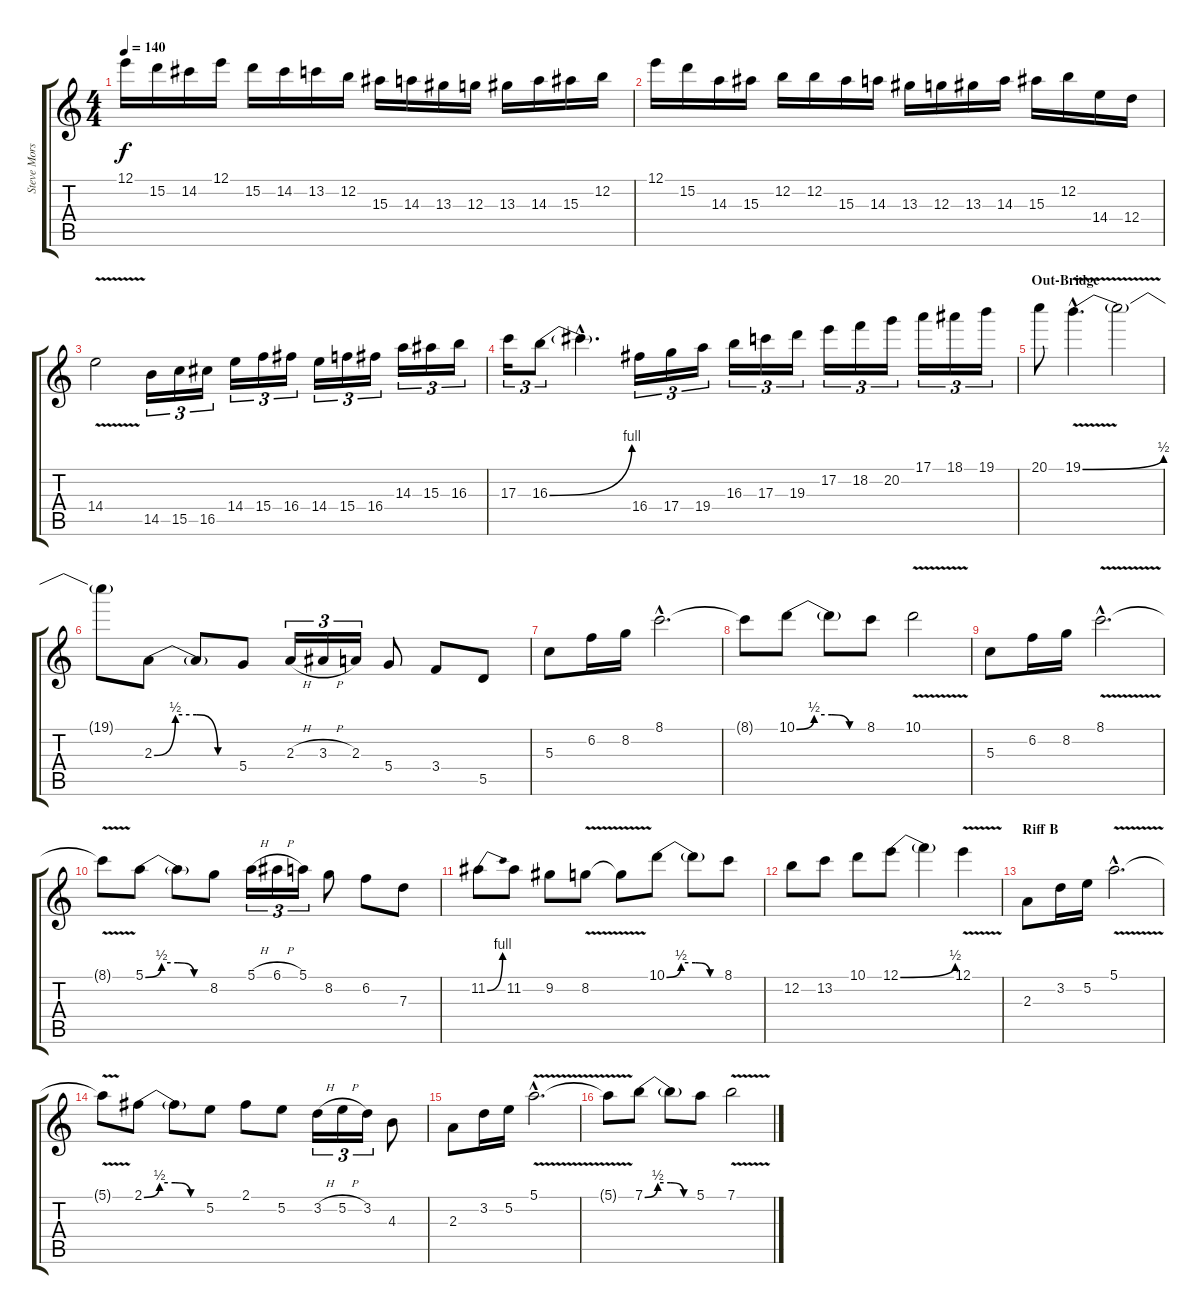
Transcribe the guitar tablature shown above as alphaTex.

\track ("Steve Morse Guitar Lead II" "Steve Mors") {instrument overdrivenguitar}
\staff {score tabs}
\tuning (E4 B3 G3 D3 A2 E2) {hide}
\ts (4 4)
\tempo 140
\clef g2
\ks c
12.1.16{dy f} 15.2.16 14.2.16 12.1.16 15.2.16 14.2.16 13.2.16 12.2.16 15.3.16 14.3.16 13.3.16 12.3.16 13.3.16 14.3.16 15.3.16 12.2.16 |
12.1.16 15.2.16 14.3.16 15.3.16 12.2.16 12.2.16 15.3.16 14.3.16 13.3.16 12.3.16 13.3.16 14.3.16 15.3.16 12.2.16 14.4.16 12.4.16 |
14.4{v}.2 14.5.16{tu (3 2)} 15.5.16{tu (3 2)} 16.5.16{tu (3 2)} 14.4.16{tu (3 2)} 15.4.16{tu (3 2)} 16.4.16{tu (3 2)} 14.4.16{tu (3 2)} 15.4.16{tu (3 2)} 16.4.16{tu (3 2)} 14.3.16{tu (3 2)} 15.3.16{tu (3 2)} 16.3.16{tu (3 2)} |
17.3.16{tu (3 2)} 16.3{be (bend 0 0 60 4)}.8{tu (3 2)} 16.3{hac t}.4{d} 16.4.16{tu (3 2)} 17.4.16{tu (3 2)} 19.4.16{tu (3 2)} 16.3.16{tu (3 2)} 17.3.16{tu (3 2)} 19.3.16{tu (3 2)} 17.2.16{tu (3 2)} 18.2.16{tu (3 2)} 20.2.16{tu (3 2)} 17.1.16{tu (3 2)} 18.1.16{tu (3 2)} 19.1.16{tu (3 2)} |
\section ("" "Out-Bridge")
20.1.8 19.1{be (bend 0 0 60 2) v hac}.4{d} 19.1{t}.2 |
19.1{t}.8{balance 16} 2.3{be (custom 0 0 15 2 30 2 45 0 60 0)}.8 2.3{t}.8 5.4.8 2.3{h}.16{tu (3 2)} 3.3{h}.16{tu (3 2)} 2.3.16{tu (3 2)} 5.4.8 3.4.8 5.5.8 |
5.3.8 6.2.16 8.2.16 8.1{hac}.2{d} |
8.1{t}.8 10.1{be (custom 0 0 15 2 30 2 45 0 60 0)}.8 10.1{t}.8 8.1.8 10.1{v}.2 |
5.3.8 6.2.16 8.2.16 8.1{v hac}.2{d} |
8.1{t}.8 5.1{be (custom 0 0 15 2 30 2 45 0 60 0)}.8 5.1{t}.8 8.2.8 5.1{h}.16{tu (3 2)} 6.1{h}.16{tu (3 2)} 5.1.16{tu (3 2)} 8.2.8 6.2.8 7.3.8 |
11.2{be (bend 0 0 60 4)}.8 11.2.8 9.2.8 8.2{v}.8 8.2{t}.8 10.1{be (custom 0 0 15 2 30 2 45 0 60 0)}.8 10.1{t}.8 8.1.8 |
12.2.8 13.2.8 10.1.8 12.1{be (bend 0 0 60 2)}.8 12.1{t}.4 12.1{v}.4 |
\section ("" "Riff B")
2.3.8{balance 16} 3.2.16 5.2.16 5.1{v hac}.2{d} |
5.1{t}.8 2.1{be (custom 0 0 15 2 30 2 45 0 60 0)}.8 2.1{t}.8 5.2.8 2.1.8 5.2.8 3.2{h}.16{tu (3 2)} 5.2{h}.16{tu (3 2)} 3.2.16{tu (3 2)} 4.3.8 |
2.3.8 3.2.16 5.2.16 5.1{v hac}.2{d} |
5.1{t}.8 7.1{be (custom 0 0 15 2 30 2 45 0 60 0)}.8 7.1{t}.8 5.1.8 7.1{v}.2
